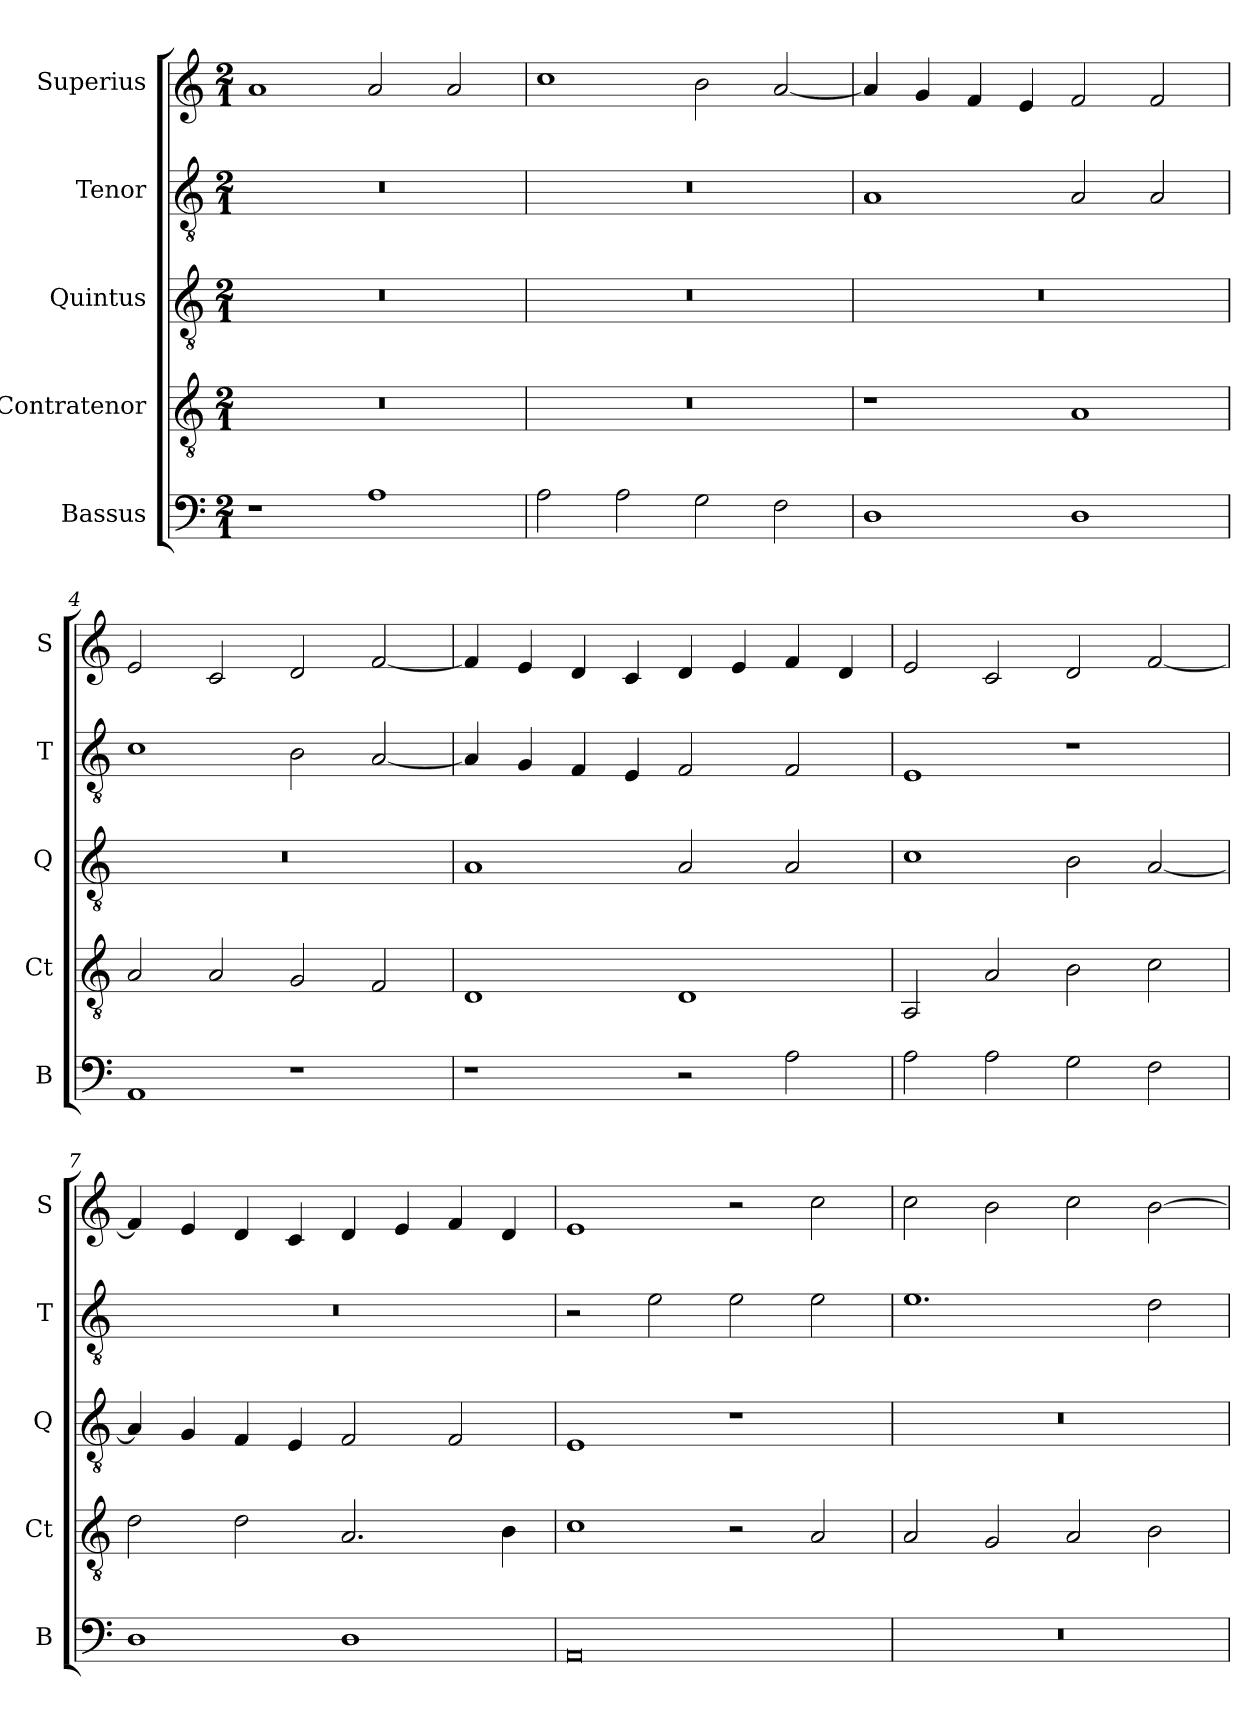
**kern	**kern	**kern	**kern	**kern
*part5	*part4	*part3	*part2	*part1
*staff5	*staff4	*staff3	*staff2	*staff1
*I"Bassus	*I"Contratenor	*I"Quintus	*I"Tenor	*I"Superius
*I'B	*I'Ct	*I'Q	*I'T	*I'S
*clefF4	*clefGv2	*clefGv2	*clefGv2	*clefG2
*k[]	*k[]	*k[]	*k[]	*k[]
*M2/1	*M2/1	*M2/1	*M2/1	*M2/1
=1	=1	=1	=1	=1
1r	0r	0r	0r	1a
1A	.	.	.	2a/
.	.	.	.	2a/
=2	=2	=2	=2	=2
2A\	0r	0r	0r	1cc
2A\	.	.	.	.
2G\	.	.	.	2b\
2F\	.	.	.	[2a/
=3	=3	=3	=3	=3
1D	1r	0r	1A	4a/]
.	.	.	.	4g/
.	.	.	.	4f/
.	.	.	.	4e/
1D	1A	.	2A/	2f/
.	.	.	2A/	2f/
=4	=4	=4	=4	=4
1AA	2A	0r	1c	2e/
.	2A	.	.	2c/
1r	2G	.	2B\	2d/
.	2F	.	[2A/	[2f/
=5	=5	=5	=5	=5
1r	1D	1A	4A/]	4f/]
.	.	.	4G/	4e/
.	.	.	4F/	4d/
.	.	.	4E/	4c/
2r	1D	2A/	2F/	4d/
.	.	.	.	4e/
2A\	.	2A/	2F/	4f/
.	.	.	.	4d/
=6	=6	=6	=6	=6
2A\	2AA/	1c	1E	2e/
2A\	2A	.	.	2c/
2G\	2B	2B\	1r	2d/
2F\	2c	[2A/	.	[2f/
=7	=7	=7	=7	=7
1D	2d	4A/]	0r	4f/]
.	.	4G/	.	4e/
.	2d	4F/	.	4d/
.	.	4E/	.	4c/
1D	2.A	2F/	.	4d/
.	.	.	.	4e/
.	.	2F/	.	4f/
.	4B	.	.	4d/
=8	=8	=8	=8	=8
0AA	1c	1E	2r	1e
.	.	.	2e\	.
.	2r	1r	2e\	2r
.	2A	.	2e\	2cc\
=9	=9	=9	=9	=9
0r	2A	0r	1.e	2cc\
.	2G	.	.	2b\
.	2A	.	.	2cc\
.	2B	.	2d\	[2b\
=	=	=	=	=
*-	*-	*-	*-	*-
